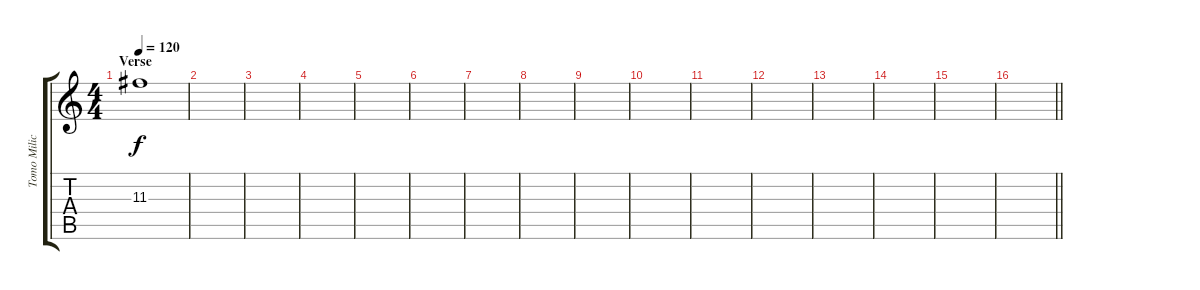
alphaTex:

\track ("Tomo Milicevic(Guitar)" "Tomo Milic") {instrument overdrivenguitar}
\staff {score tabs}
\tuning (E4 B3 G3 D3 A2 D2) {hide}
\ts (4 4)
\section ("" "Verse")
\tempo 120
\clef g2
\ks c
11.3.1{dy f volume 0} |
|
|
|
|
|
|
|
|
|
|
|
|
|
|
\barLineRight lightlight
